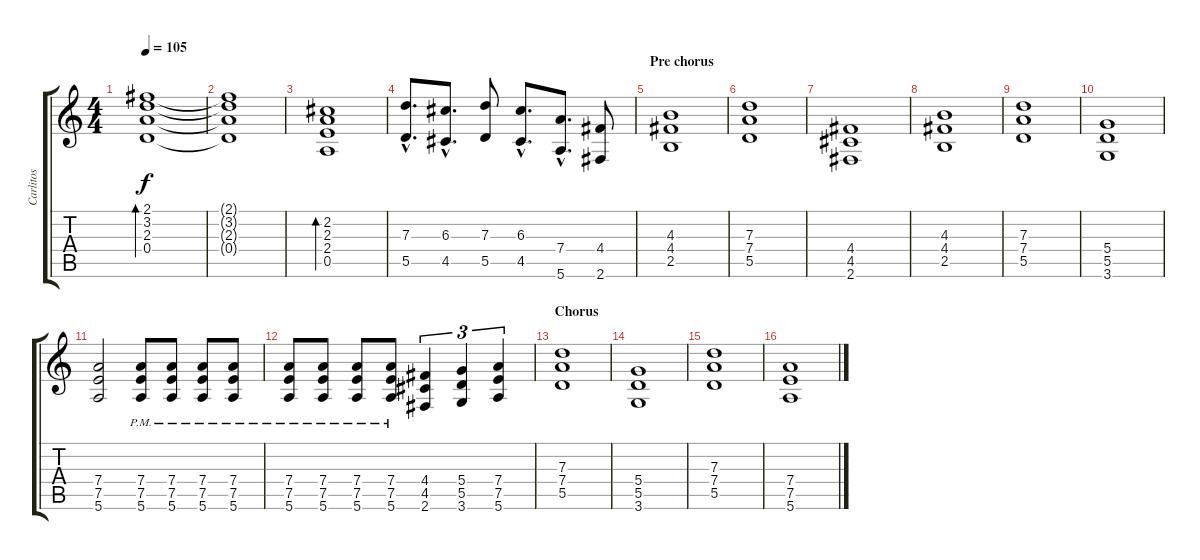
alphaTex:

\track ("Carlitos" "Carlitos") {instrument distortionguitar}
\staff {score tabs}
\tuning (E4 B3 G3 D3 A2 E2) {hide}
\ts (4 4)
\tempo 105
\clef g2
\ks c
(2.1 3.2 2.3 0.4).1{bd 240 dy f} |
(2.1{t} 3.2{t} 2.3{t} 0.4{t}).1 |
(2.2 2.3 2.4 0.5).1{bd 240} |
(7.3{hac} 5.5{hac}).8{d} (6.3{hac} 4.5{hac}).8{d} (7.3 5.5).8 (6.3{hac} 4.5{hac}).8{d} (7.4{hac} 5.6{hac}).8{d} (4.4 2.6).8 |
\section ("" "Pre chorus")
(4.3 4.4 2.5).1{volume 13 instrument distortionguitar} |
(7.3 7.4 5.5).1 |
(4.4 4.5 2.6).1 |
(4.3 4.4 2.5).1 |
(7.3 7.4 5.5).1 |
(5.4 5.5 3.6).1 |
(7.4 7.5 5.6).2 (7.4{pm} 7.5{pm} 5.6{pm}).8 (7.4{pm} 7.5{pm} 5.6{pm}).8 (7.4{pm} 7.5{pm} 5.6{pm}).8 (7.4{pm} 7.5{pm} 5.6{pm}).8 |
(7.4{pm} 7.5{pm} 5.6{pm}).8 (7.4{pm} 7.5{pm} 5.6{pm}).8 (7.4{pm} 7.5{pm} 5.6{pm}).8 (7.4{pm} 7.5{pm} 5.6{pm}).8 (4.4 4.5 2.6).4{tu (3 2)} (5.4 5.5 3.6).4{tu (3 2)} (7.4 7.5 5.6).4{tu (3 2)} |
\section ("" "Chorus")
(7.3 7.4 5.5).1 |
(5.4 5.5 3.6).1 |
(7.3 7.4 5.5).1 |
(7.4 7.5 5.6).1
